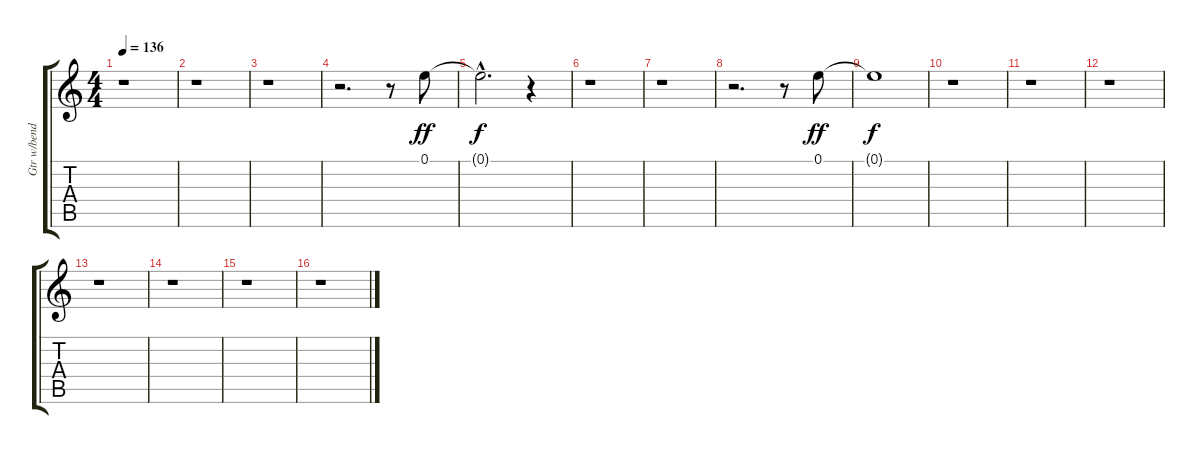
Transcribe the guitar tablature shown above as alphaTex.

\track ("Gtr w/bends Muted" "Gtr w/bend") {instrument electricguitarmuted}
\staff {score tabs}
\tuning (E4 B3 G3 D3 A2 E2) {hide}
\ts (4 4)
\tempo 136
\clef g2
\ks c
r.1{dy f} |
r.1 |
r.1 |
r.2{d} r.8 0.1.8{dy ff} |
0.1{hac t}.2{d dy f} r.4 |
r.1 |
r.1 |
r.2{d} r.8 0.1.8{dy ff} |
0.1{t}.1{dy f} |
r.1 |
r.1 |
r.1 |
r.1 |
r.1 |
r.1 |
r.1
